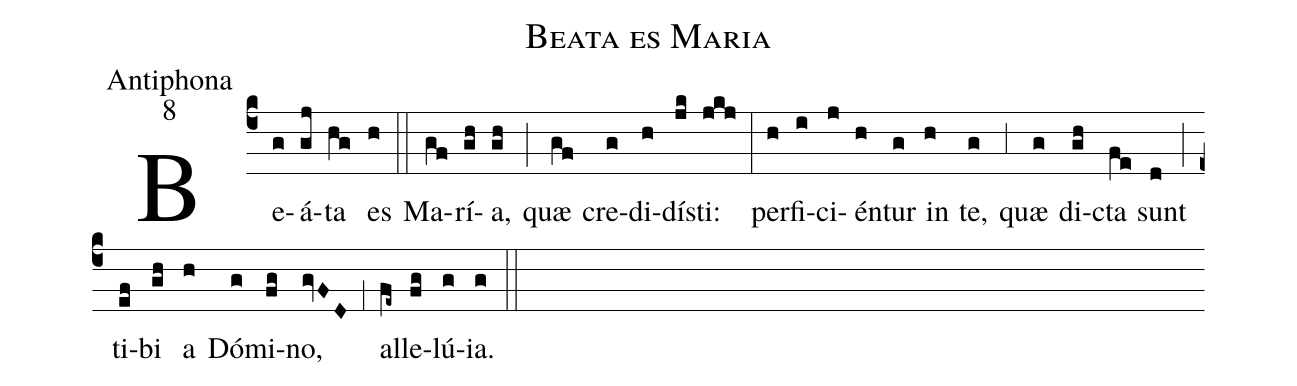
name:Beata es Maria;
office-part:Antiphona;
mode:8;
%%
(c4) Be(g)á(gj)ta(hg) es(h) (::) Ma(gf)rí(gh)a,(gh) (;) quæ(gf) cre(g)di(h)dí(jk)sti:(jkj) (:) per(h)fi(i)ci(j)én(h)tur(g) in(h) te,(g) (;3) quæ(g) di(gh)cta(fe) sunt(d) (;) ti(ef)bi(gh) a(h) Dó(g)mi(fg)no,(gvFD) (;1) al(fe~)le(fg)lú(g)ia.(g) (::)
